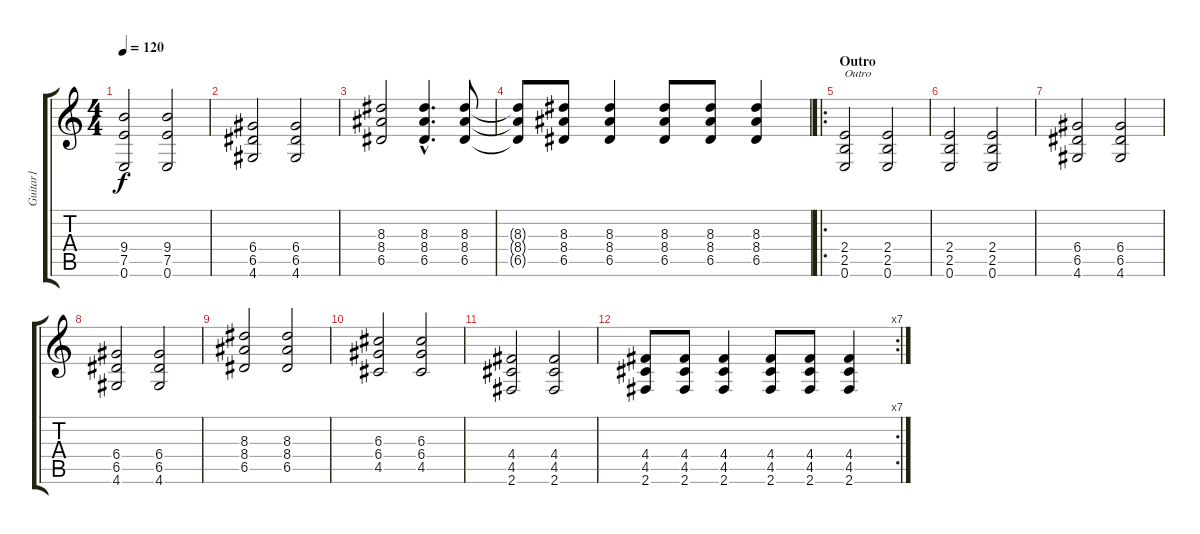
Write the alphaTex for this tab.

\track ("Guitar1" "Guitar1") {instrument acousticguitarsteel}
\staff {score tabs}
\tuning (E4 B3 G3 D3 A2 E2) {hide}
\ts (4 4)
\tempo 120
\clef g2
\ks c
(9.4 7.5 0.6).2{dy f} (9.4 7.5 0.6).2 |
(6.4 6.5 4.6).2 (6.4 6.5 4.6).2 |
(8.3 8.4 6.5).2 (8.3{hac} 8.4{hac} 6.5{hac}).4{d} (8.3 8.4 6.5).8 |
(8.3{t} 8.4{t} 6.5{t}).8 (8.3 8.4 6.5).8 (8.3 8.4 6.5).4 (8.3 8.4 6.5).8 (8.3 8.4 6.5).8 (8.3 8.4 6.5).4 |
\ro
\section ("" "Outro")
(2.4 2.5 0.6).2{txt "Outro"} (2.4 2.5 0.6).2 |
(2.4 2.5 0.6).2 (2.4 2.5 0.6).2 |
(6.4 6.5 4.6).2 (6.4 6.5 4.6).2 |
(6.4 6.5 4.6).2 (6.4 6.5 4.6).2 |
(8.3 8.4 6.5).2 (8.3 8.4 6.5).2 |
(6.3 6.4 4.5).2 (6.3 6.4 4.5).2 |
(4.4 4.5 2.6).2 (4.4 4.5 2.6).2 |
\rc 7
(4.4 4.5 2.6).8 (4.4 4.5 2.6).8 (4.4 4.5 2.6).4 (4.4 4.5 2.6).8 (4.4 4.5 2.6).8 (4.4 4.5 2.6).4
